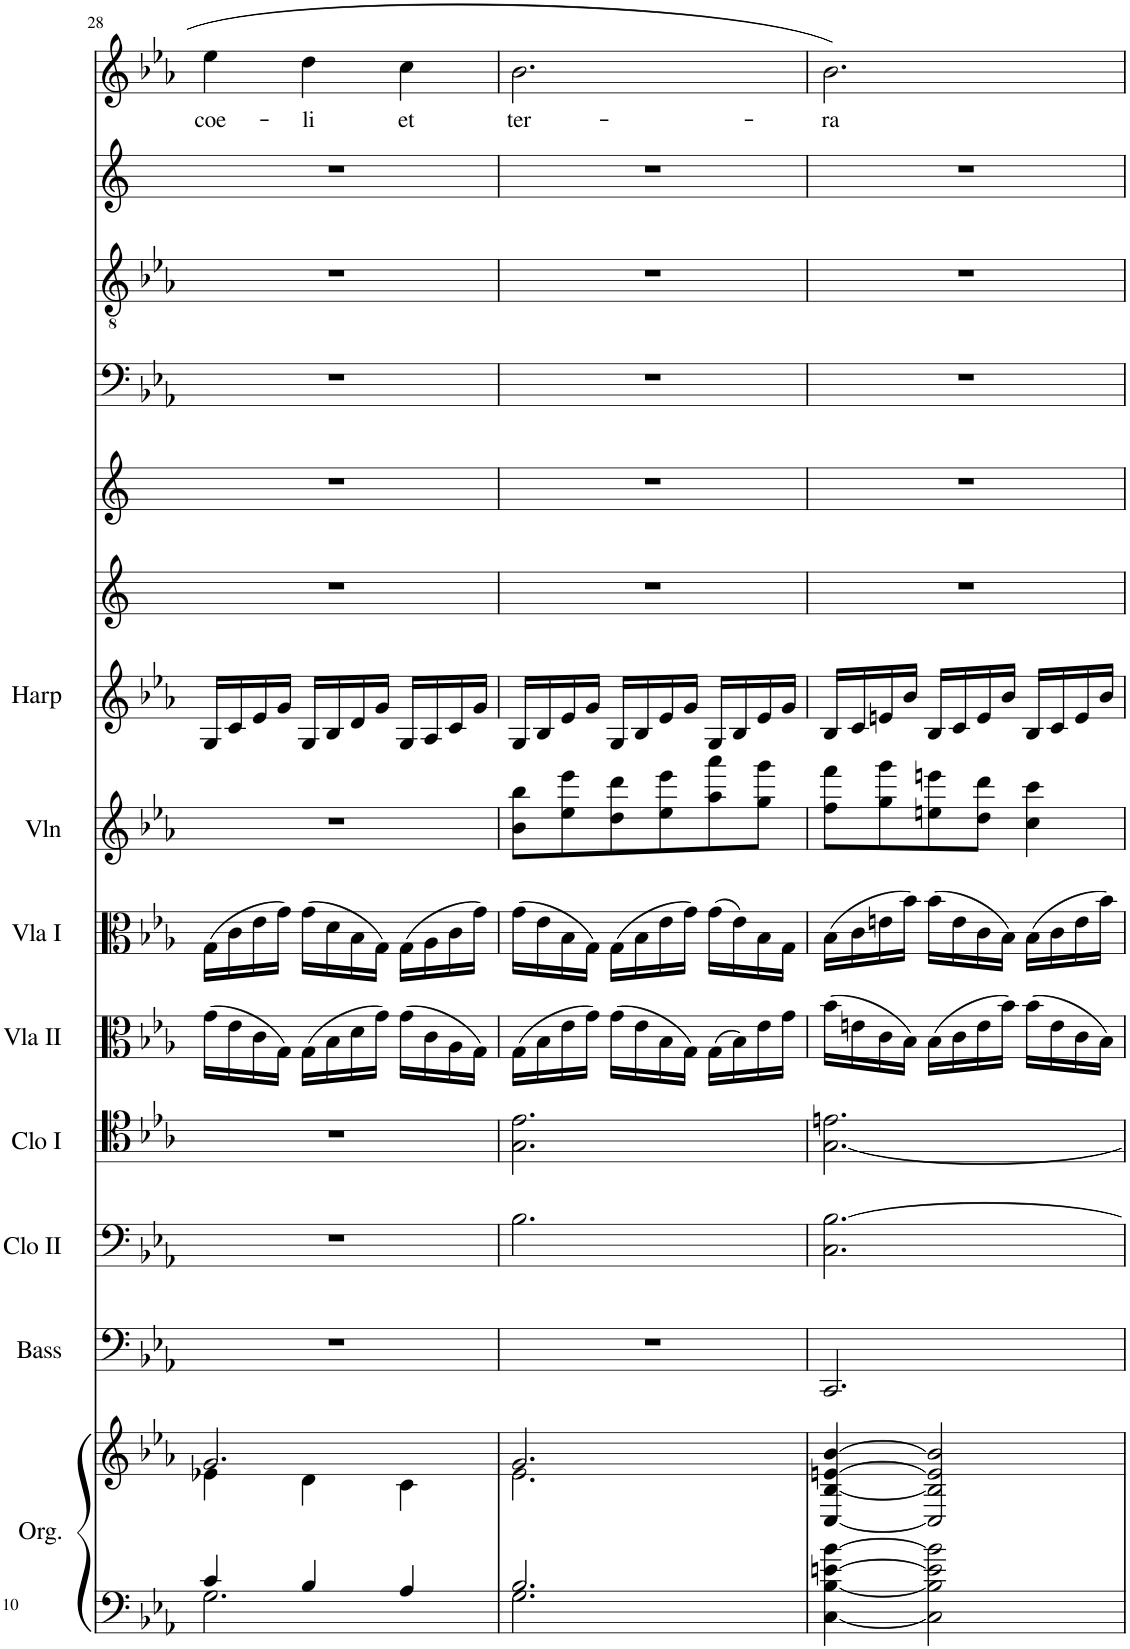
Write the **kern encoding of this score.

**kern	**kern	**kern	**kern	**kern	**kern	**kern	**kern	**kern	**kern	**kern	**kern	**kern	**kern	**kern	**text
*part14	*part14	*part13	*part12	*part11	*part10	*part9	*part8	*part7	*part6	*part5	*part4	*part3	*part2	*part1	*part1
*staff15	*staff14	*staff13	*staff12	*staff11	*staff10	*staff9	*staff8	*staff7	*staff6	*staff5	*staff4	*staff3	*staff2	*staff1	*staff1
*I"Organ	*	*I"Double Bass	*I"Cello II	*I"Cello I	*I"Viola II	*I"Viola I	*I"Violin	*I"Harp	*I"Trumpet in F	*I"Horn in F I,II	*I"Bass	*I"Tenor	*I"Alto	*I"Soprano	*
*I'Org.	*	*I'Bass	*I'Clo II	*I'Clo I	*I'Vla II	*I'Vla I	*I'Vln	*I'Harp	*I'Tpt	*I'Hn	*	*	*	*	*
!!LO:PB:g=z
*clefF4	*clefG2	*clefF4	*clefF4	*clefC4	*clefC3	*clefC3	*clefG2	*clefG2	*clefG2	*clefG2	*clefF4	*clefGv2	*clefG2	*clefG2	*
*	*	*	*	*	*	*	*	*	*Trd-3c-5	*Trd4c7	*	*	*	*	*
*k[b-e-a-]	*k[b-e-a-]	*k[b-e-a-]	*k[b-e-a-]	*k[b-e-a-]	*k[b-e-a-]	*k[b-e-a-]	*k[b-e-a-]	*k[b-e-a-]	*k[]	*k[]	*k[b-e-a-]	*k[b-e-a-]	*k[]	*k[b-e-a-]	*
*M3/4	*M3/4	*M3/4	*M3/4	*M3/4	*M3/4	*M3/4	*M3/4	*M3/4	*M3/4	*M3/4	*M3/4	*M3/4	*M3/4	*M3/4	*
=28	=28	=28	=28	=28	=28	=28	=28	=28	=28	=28	=28	=28	=28	=28	=28
*^	*^	*	*	*	*	*	*	*	*	*	*	*	*	*	*
!	!	!	!	!	!	!	!	!	!	!	!	!	!	!	!	!	!LO:LY:b
4c/	2.G\	2.g/	4e-X\	2.r	2.r	2.r	(16g\LL	(16G\LL	2.r	16G/LL	2.r	2.r	2.r	2.r	2.r	4ee-\	coe-
.	.	.	.	.	.	.	16e-\	16c\	.	16c/	.	.	.	.	.	.	.
.	.	.	.	.	.	.	16c\	16e-\	.	16e-/	.	.	.	.	.	.	.
.	.	.	.	.	.	.	16G\JJ)	16g\JJ)	.	16g/JJ	.	.	.	.	.	.	.
!	!	!	!	!	!	!	!	!	!	!	!	!	!	!	!	!	!LO:LY:b
4B-/	.	.	4d\	.	.	.	(16G\LL	(16g\LL	.	16G/LL	.	.	.	.	.	4dd\	-li
.	.	.	.	.	.	.	16B-\	16d\	.	16B-/	.	.	.	.	.	.	.
.	.	.	.	.	.	.	16d\	16B-\	.	16d/	.	.	.	.	.	.	.
.	.	.	.	.	.	.	16g\JJ)	16G\JJ)	.	16g/JJ	.	.	.	.	.	.	.
!	!	!	!	!	!	!	!	!	!	!	!	!	!	!	!	!	!LO:LY:b
4A-/	.	.	4c\	.	.	.	(16g\LL	(16G\LL	.	16G/LL	.	.	.	.	.	4cc\	et
.	.	.	.	.	.	.	16c\	16A-\	.	16A-/	.	.	.	.	.	.	.
.	.	.	.	.	.	.	16A-\	16c\	.	16c/	.	.	.	.	.	.	.
.	.	.	.	.	.	.	16G\JJ)	16g\JJ)	.	16g/JJ	.	.	.	.	.	.	.
=29	=29	=29	=29	=29	=29	=29	=29	=29	=29	=29	=29	=29	=29	=29	=29	=29	=29
!	!	!	!	!	!	!	!	!	!	!	!	!	!	!	!	!	!LO:LY:b
2.B-/	2.G\	2.g/	2.e-\	2.r	2.B-\	2.G\ 2.e-\	(16G\LL	(16g\LL	8b-\ 8bb-\L	16G/LL	2.r	2.r	2.r	2.r	2.r	2.b-\	ter-
.	.	.	.	.	.	.	16B-\	16e-\	.	16B-/	.	.	.	.	.	.	.
.	.	.	.	.	.	.	16e-\	16B-\	8ee-\ 8eee-\	16e-/	.	.	.	.	.	.	.
.	.	.	.	.	.	.	16g\JJ)	16G\JJ)	.	16g/JJ	.	.	.	.	.	.	.
.	.	.	.	.	.	.	(16g\LL	(16G\LL	8dd\ 8ddd\	16G/LL	.	.	.	.	.	.	.
.	.	.	.	.	.	.	16e-\	16B-\	.	16B-/	.	.	.	.	.	.	.
.	.	.	.	.	.	.	16B-\	16e-\	8ee-\ 8eee-\	16e-/	.	.	.	.	.	.	.
.	.	.	.	.	.	.	16G\JJ)	16g\JJ)	.	16g/JJ	.	.	.	.	.	.	.
.	.	.	.	.	.	.	(16G\LL	(16g\LL	8aa-\ 8aaa-\	16G/LL	.	.	.	.	.	.	.
.	.	.	.	.	.	.	16B-\)	16e-\)	.	16B-/	.	.	.	.	.	.	.
.	.	.	.	.	.	.	16e-\	16B-\	8gg\ 8ggg\J	16e-/	.	.	.	.	.	.	.
.	.	.	.	.	.	.	16g\JJ	16G\JJ	.	16g/JJ	.	.	.	.	.	.	.
*v	*v	*	*	*	*	*	*	*	*	*	*	*	*	*	*	*	*
*	*v	*v	*	*	*	*	*	*	*	*	*	*	*	*	*	*
=30	=30	=30	=30	=30	=30	=30	=30	=30	=30	=30	=30	=30	=30	=30	=30
!	!	!	!	!	!	!	!	!	!	!	!	!	!	!	!LO:LY:b
[4C\ [4B-\ [4en\ [4b-\	[4C/ [4B-/ [4en/ [4b-/	2.CC/	2.C\ [2.B-\	[2.G\ 2.en\	(16b-\LL	(16B-\LL	8ff\ 8fff\L	16B-/LL	2.r	2.r	2.r	2.r	2.r	2.b-\	-ra
.	.	.	.	.	16en\	16c\	.	16c/	.	.	.	.	.	.	.
.	.	.	.	.	16c\	16en\	8gg\ 8ggg\	16en/	.	.	.	.	.	.	.
.	.	.	.	.	16B-\JJ)	16b-\JJ)	.	16b-/JJ	.	.	.	.	.	.	.
2C\] 2B-\] 2e\] 2b-\]	2C/] 2B-/] 2e/] 2b-/]	.	.	.	(16B-\LL	(16b-\LL	8een\ 8eeen\	16B-/LL	.	.	.	.	.	.	.
.	.	.	.	.	16c\	16e\	.	16c/	.	.	.	.	.	.	.
.	.	.	.	.	16e\	16c\	8dd\ 8ddd\J	16e/	.	.	.	.	.	.	.
.	.	.	.	.	16b-\JJ)	16B-\JJ)	.	16b-/JJ	.	.	.	.	.	.	.
.	.	.	.	.	(16b-\LL	(16B-\LL	4cc\ 4ccc\	16B-/LL	.	.	.	.	.	.	.
.	.	.	.	.	16e\	16c\	.	16c/	.	.	.	.	.	.	.
.	.	.	.	.	16c\	16e\	.	16e/	.	.	.	.	.	.	.
.	.	.	.	.	16B-\JJ)	16b-\JJ)	.	16b-/JJ	.	.	.	.	.	.	.
=	=	=	=	=	=	=	=	=	=	=	=	=	=	=	=
*-	*-	*-	*-	*-	*-	*-	*-	*-	*-	*-	*-	*-	*-	*-	*-
